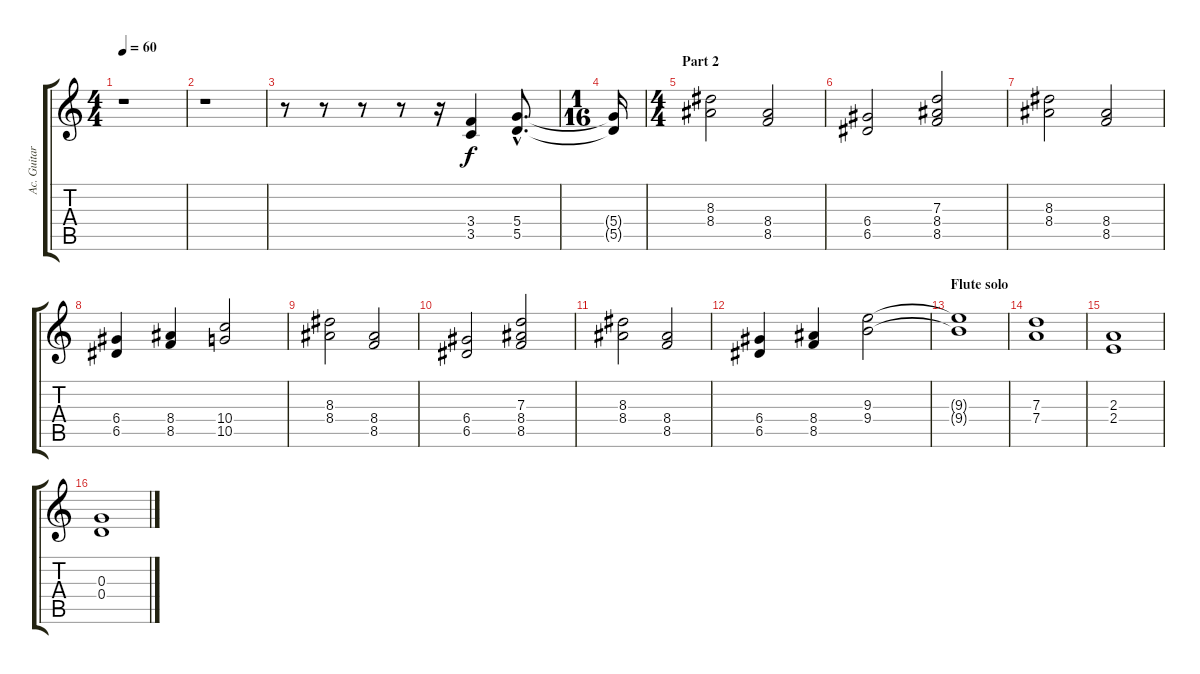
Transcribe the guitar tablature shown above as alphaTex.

\track ("Ac. Guitar 3" "Ac. Guitar") {instrument acousticguitarnylon}
\staff {score tabs}
\tuning (E4 B3 G3 D3 A2 E2) {hide}
\ts (4 4)
\tempo 60
\clef g2
\ks c
r.1{dy f} |
r.1 |
r.8{instrument distortionguitar} r.8 r.8 r.8 r.16 (3.4 3.5).4 (5.4{hac} 5.5{hac}).8{d} |
\ts (1 16)
(5.4{t} 5.5{t}).16 |
\ts (4 4)
\section ("" "Part 2")
(8.3 8.4).2{instrument distortionguitar} (8.4 8.5).2 |
(6.4 6.5).2 (7.3 8.4 8.5).2 |
(8.3 8.4).2{instrument distortionguitar} (8.4 8.5).2 |
(6.4 6.5).4 (8.4 8.5).4 (10.4 10.5).2 |
(8.3 8.4).2{instrument distortionguitar} (8.4 8.5).2 |
(6.4 6.5).2 (7.3 8.4 8.5).2 |
(8.3 8.4).2{instrument distortionguitar} (8.4 8.5).2 |
(6.4 6.5).4 (8.4 8.5).4 (9.3 9.4).2 |
\section ("" "Flute solo")
(9.3{t} 9.4{t}).1{instrument distortionguitar} |
(7.3 7.4).1 |
(2.3 2.4).1{instrument distortionguitar} |
(0.3 0.4).1
